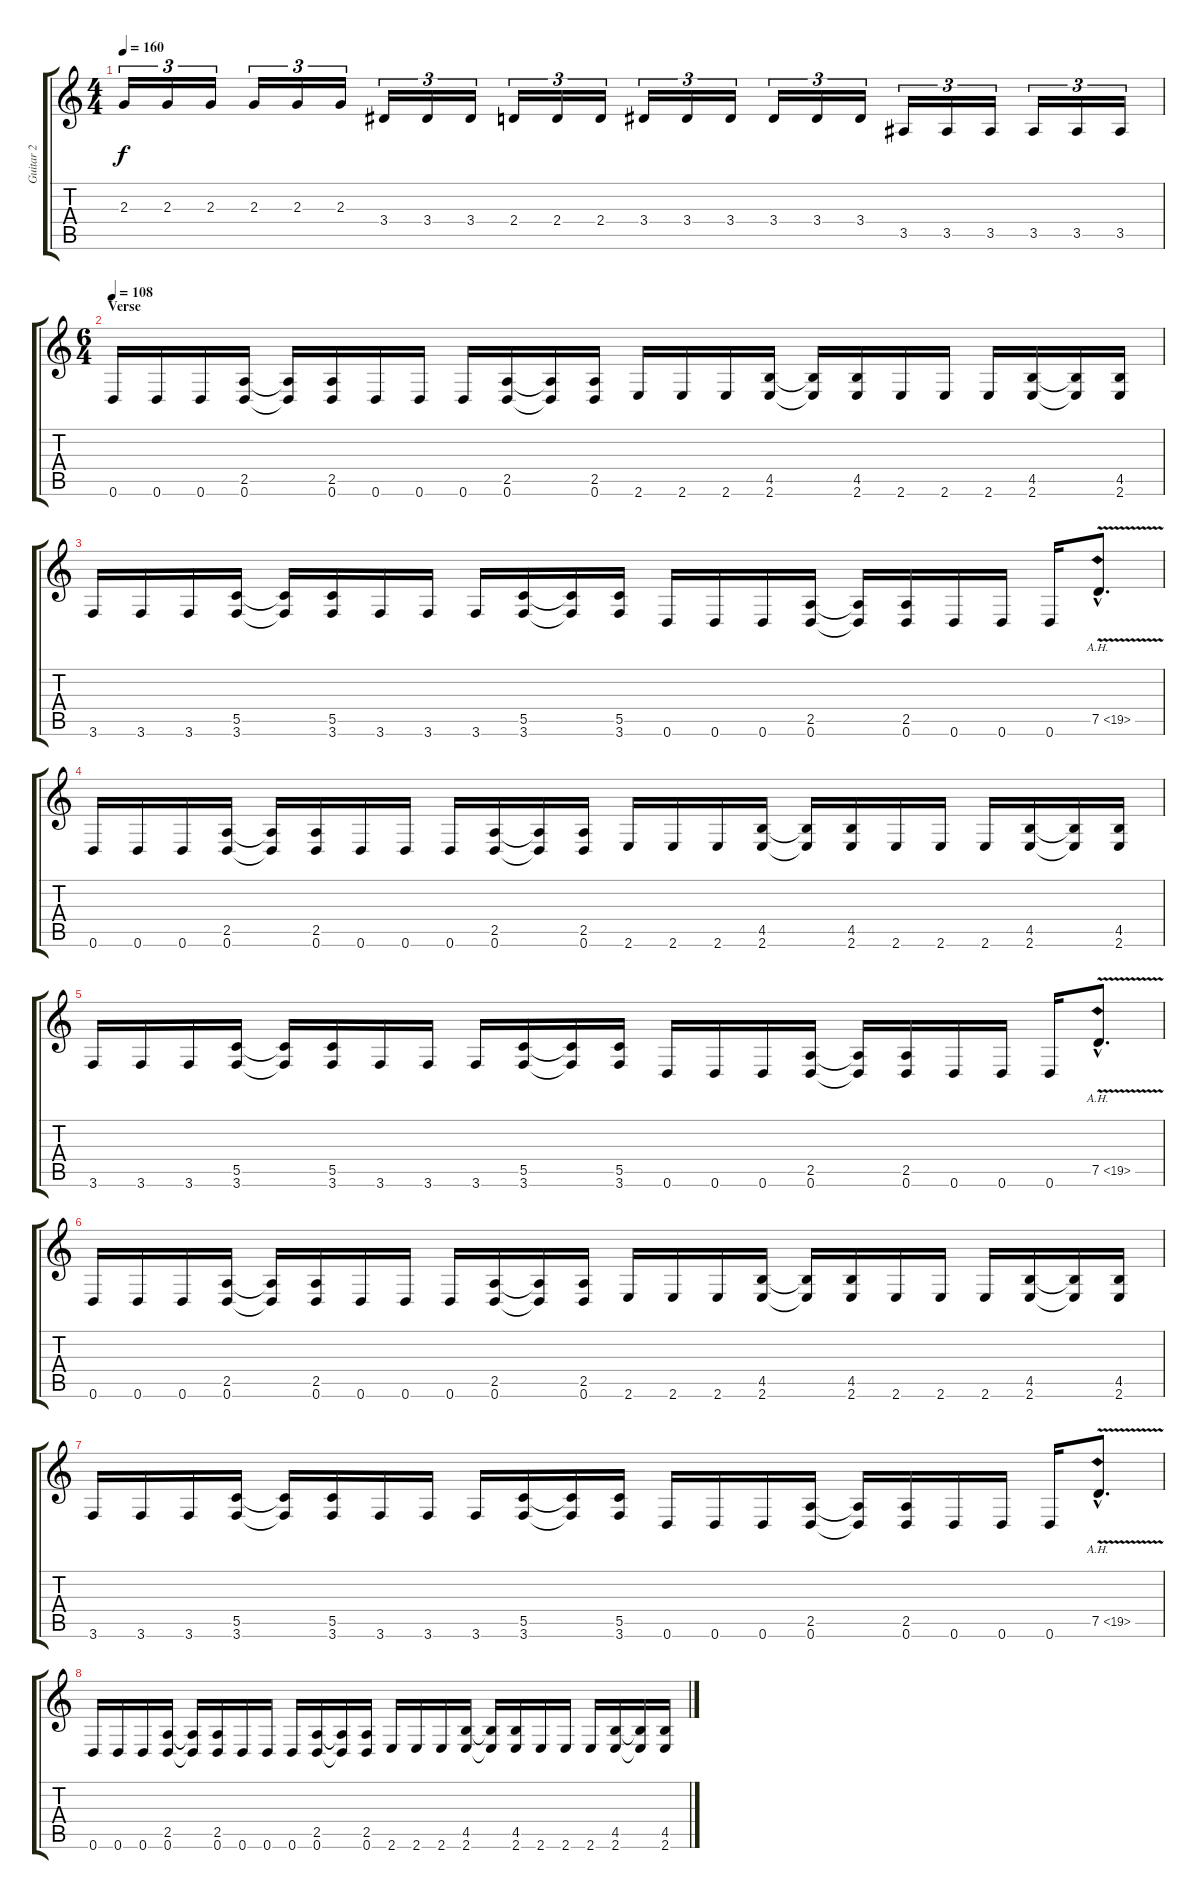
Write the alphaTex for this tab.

\track ("Guitar 2" "Guitar 2") {instrument distortionguitar}
\staff {score tabs}
\tuning (D4 A3 F3 C3 G2 D2) {hide}
\ts (4 4)
\tempo 160
\clef g2
\ks c
2.3.16{tu (3 2) dy f} 2.3.16{tu (3 2)} 2.3.16{tu (3 2)} 2.3.16{tu (3 2)} 2.3.16{tu (3 2)} 2.3.16{tu (3 2)} 3.4.16{tu (3 2)} 3.4.16{tu (3 2)} 3.4.16{tu (3 2)} 2.4.16{tu (3 2)} 2.4.16{tu (3 2)} 2.4.16{tu (3 2)} 3.4.16{tu (3 2)} 3.4.16{tu (3 2)} 3.4.16{tu (3 2)} 3.4.16{tu (3 2)} 3.4.16{tu (3 2)} 3.4.16{tu (3 2)} 3.5.16{tu (3 2)} 3.5.16{tu (3 2)} 3.5.16{tu (3 2)} 3.5.16{tu (3 2)} 3.5.16{tu (3 2)} 3.5.16{tu (3 2)} |
\ts (6 4)
\section ("" "Verse")
\tempo 108
0.6.16 0.6.16 0.6.16 (2.5 0.6).16 (2.5{t} 0.6{t}).16 (2.5 0.6).16 0.6.16 0.6.16 0.6.16 (2.5 0.6).16 (2.5{t} 0.6{t}).16 (2.5 0.6).16 2.6.16 2.6.16 2.6.16 (4.5 2.6).16 (4.5{t} 2.6{t}).16 (4.5 2.6).16 2.6.16 2.6.16 2.6.16 (4.5 2.6).16 (4.5{t} 2.6{t}).16 (4.5 2.6).16 |
3.6.16 3.6.16 3.6.16 (5.5 3.6).16 (5.5{t} 3.6{t}).16 (5.5 3.6).16 3.6.16 3.6.16 3.6.16 (5.5 3.6).16 (5.5{t} 3.6{t}).16 (5.5 3.6).16 0.6.16 0.6.16 0.6.16 (2.5 0.6).16 (2.5{t} 0.6{t}).16 (2.5 0.6).16 0.6.16 0.6.16 0.6.16 7.5{ah 12 v hac}.8{d} |
0.6.16 0.6.16 0.6.16 (2.5 0.6).16 (2.5{t} 0.6{t}).16 (2.5 0.6).16 0.6.16 0.6.16 0.6.16 (2.5 0.6).16 (2.5{t} 0.6{t}).16 (2.5 0.6).16 2.6.16 2.6.16 2.6.16 (4.5 2.6).16 (4.5{t} 2.6{t}).16 (4.5 2.6).16 2.6.16 2.6.16 2.6.16 (4.5 2.6).16 (4.5{t} 2.6{t}).16 (4.5 2.6).16 |
3.6.16 3.6.16 3.6.16 (5.5 3.6).16 (5.5{t} 3.6{t}).16 (5.5 3.6).16 3.6.16 3.6.16 3.6.16 (5.5 3.6).16 (5.5{t} 3.6{t}).16 (5.5 3.6).16 0.6.16 0.6.16 0.6.16 (2.5 0.6).16 (2.5{t} 0.6{t}).16 (2.5 0.6).16 0.6.16 0.6.16 0.6.16 7.5{ah 12 v hac}.8{d} |
0.6.16 0.6.16 0.6.16 (2.5 0.6).16 (2.5{t} 0.6{t}).16 (2.5 0.6).16 0.6.16 0.6.16 0.6.16 (2.5 0.6).16 (2.5{t} 0.6{t}).16 (2.5 0.6).16 2.6.16 2.6.16 2.6.16 (4.5 2.6).16 (4.5{t} 2.6{t}).16 (4.5 2.6).16 2.6.16 2.6.16 2.6.16 (4.5 2.6).16 (4.5{t} 2.6{t}).16 (4.5 2.6).16 |
3.6.16 3.6.16 3.6.16 (5.5 3.6).16 (5.5{t} 3.6{t}).16 (5.5 3.6).16 3.6.16 3.6.16 3.6.16 (5.5 3.6).16 (5.5{t} 3.6{t}).16 (5.5 3.6).16 0.6.16 0.6.16 0.6.16 (2.5 0.6).16 (2.5{t} 0.6{t}).16 (2.5 0.6).16 0.6.16 0.6.16 0.6.16 7.5{ah 12 v hac}.8{d} |
0.6.16 0.6.16 0.6.16 (2.5 0.6).16 (2.5{t} 0.6{t}).16 (2.5 0.6).16 0.6.16 0.6.16 0.6.16 (2.5 0.6).16 (2.5{t} 0.6{t}).16 (2.5 0.6).16 2.6.16 2.6.16 2.6.16 (4.5 2.6).16 (4.5{t} 2.6{t}).16 (4.5 2.6).16 2.6.16 2.6.16 2.6.16 (4.5 2.6).16 (4.5{t} 2.6{t}).16 (4.5 2.6).16
